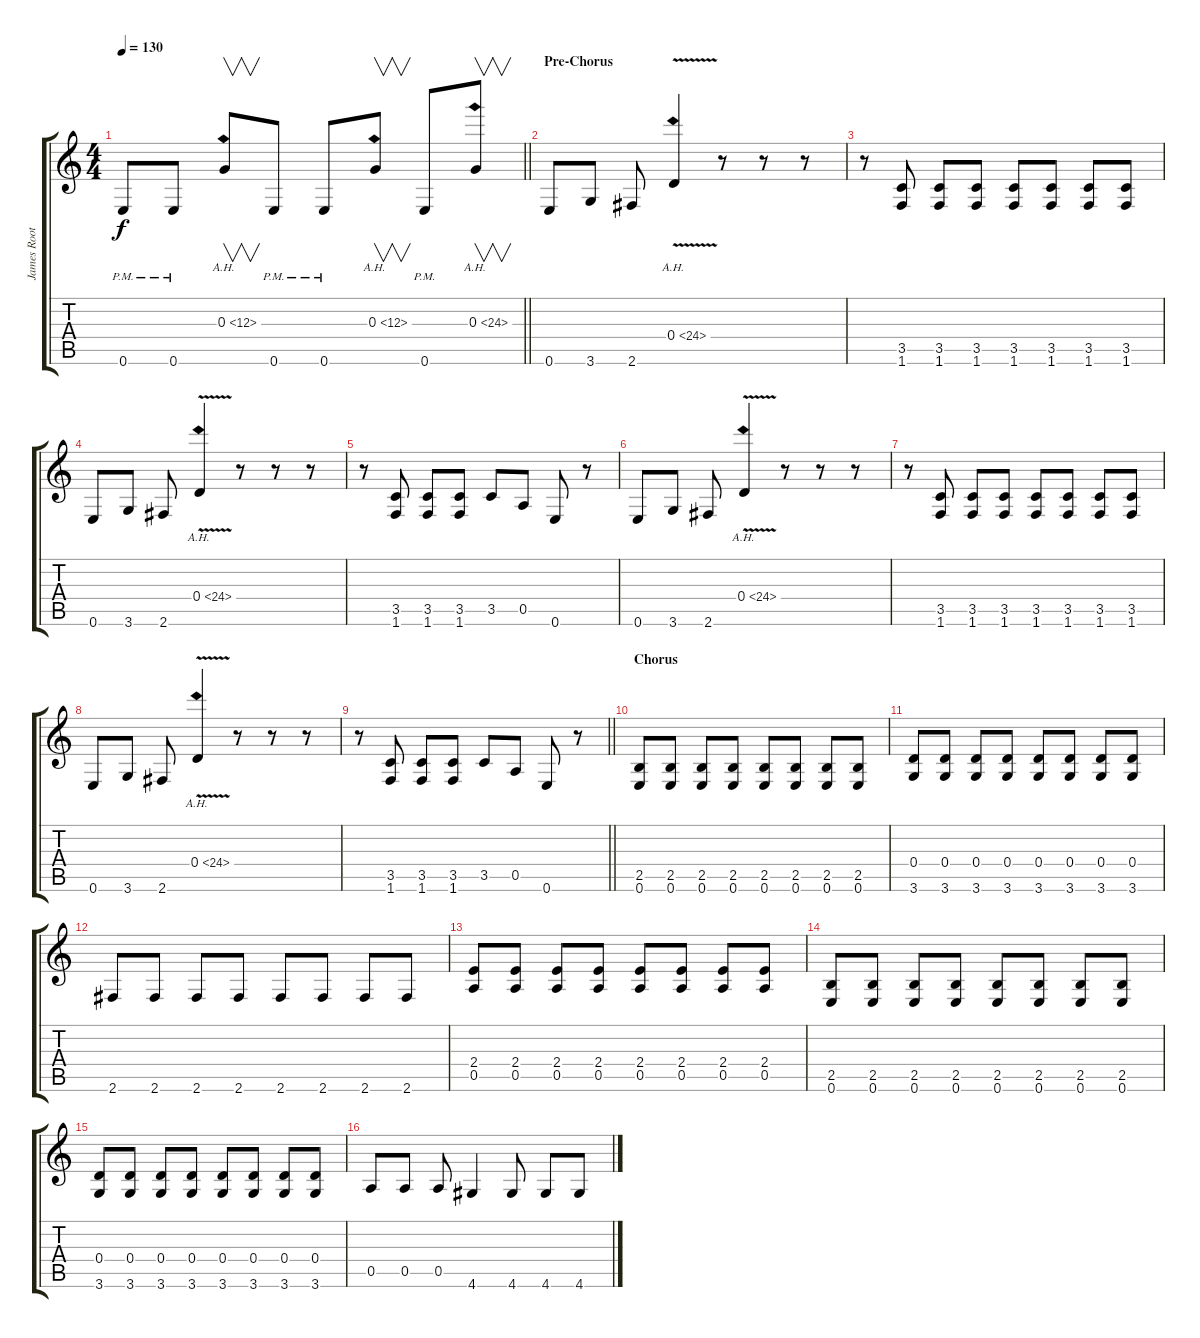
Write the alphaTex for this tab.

\track ("James Root" "James Root") {instrument overdrivenguitar}
\staff {score tabs}
\tuning (E4 B3 G3 D3 A2 E2) {hide}
\ts (4 4)
\tempo 130
\clef g2
\barLineRight lightlight
\ks c
0.6{pm}.8{dy f} 0.6{pm}.8 0.3{ah 12}.8{v} 0.6{pm}.8 0.6{pm}.8 0.3{ah 12}.8{v} 0.6{pm}.8 0.3{ah 24}.8{v} |
\section ("" "Pre-Chorus")
0.6.8 3.6.8 2.6.8 0.4{ah 24 v}.4 r.8 r.8 r.8 |
r.8 (3.5 1.6).8 (3.5 1.6).8 (3.5 1.6).8 (3.5 1.6).8 (3.5 1.6).8 (3.5 1.6).8 (3.5 1.6).8 |
0.6.8 3.6.8 2.6.8 0.4{ah 24 v}.4 r.8 r.8 r.8 |
r.8 (3.5 1.6).8 (3.5 1.6).8 (3.5 1.6).8 3.5.8 0.5.8 0.6.8 r.8 |
0.6.8 3.6.8 2.6.8 0.4{ah 24 v}.4 r.8 r.8 r.8 |
r.8 (3.5 1.6).8 (3.5 1.6).8 (3.5 1.6).8 (3.5 1.6).8 (3.5 1.6).8 (3.5 1.6).8 (3.5 1.6).8 |
0.6.8 3.6.8 2.6.8 0.4{ah 24 v}.4 r.8 r.8 r.8 |
\barLineRight lightlight
r.8 (3.5 1.6).8 (3.5 1.6).8 (3.5 1.6).8 3.5.8 0.5.8 0.6.8 r.8 |
\section ("" "Chorus")
(2.5 0.6).8 (2.5 0.6).8 (2.5 0.6).8 (2.5 0.6).8 (2.5 0.6).8 (2.5 0.6).8 (2.5 0.6).8 (2.5 0.6).8 |
(0.4 3.6).8 (0.4 3.6).8 (0.4 3.6).8 (0.4 3.6).8 (0.4 3.6).8 (0.4 3.6).8 (0.4 3.6).8 (0.4 3.6).8 |
2.6.8 2.6.8 2.6.8 2.6.8 2.6.8 2.6.8 2.6.8 2.6.8 |
(2.4 0.5).8 (2.4 0.5).8 (2.4 0.5).8 (2.4 0.5).8 (2.4 0.5).8 (2.4 0.5).8 (2.4 0.5).8 (2.4 0.5).8 |
(2.5 0.6).8 (2.5 0.6).8 (2.5 0.6).8 (2.5 0.6).8 (2.5 0.6).8 (2.5 0.6).8 (2.5 0.6).8 (2.5 0.6).8 |
(0.4 3.6).8 (0.4 3.6).8 (0.4 3.6).8 (0.4 3.6).8 (0.4 3.6).8 (0.4 3.6).8 (0.4 3.6).8 (0.4 3.6).8 |
0.5.8{instrument overdrivenguitar} 0.5.8 0.5.8 4.6.4 4.6.8 4.6.8 4.6.8
